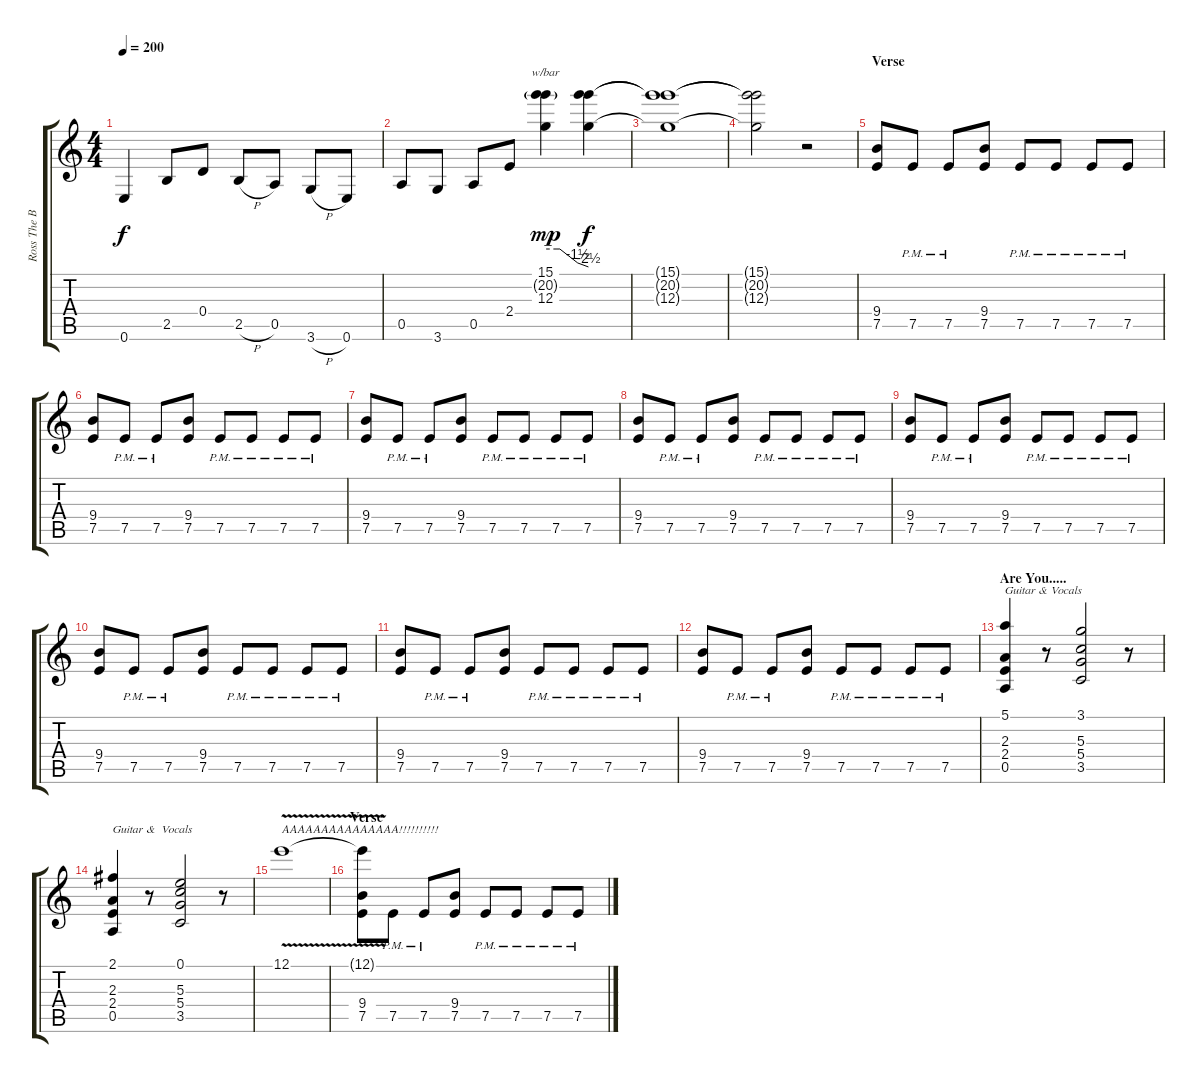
\track ("Ross The Boss" "Ross The B") {instrument distortionguitar}
\staff {score tabs}
\tuning (E4 B3 G3 D3 A2 E2) {hide}
\ts (4 4)
\tempo 200
\clef g2
\ks c
0.6.4{dy f} 2.5.8 0.4.8 2.5{h}.8 0.5.8 3.6{h}.8 0.6.8 |
0.5.8 3.6.8 0.5.8 2.4.8 (15.1 20.2{g} 12.3).4{tbe (custom default 0 0 16 0 20 0 45 -6 60 -10) dy mp} (15.1{t} 20.2{t} 12.3{t}).4{dy f} |
(15.1{t} 20.2{t} 12.3{t}).1 |
(15.1{t} 20.2{t} 12.3{t}).2 r.2 |
\section ("" "Verse")
(9.4 7.5).8 7.5{pm}.8 7.5{pm}.8 (9.4 7.5).8 7.5{pm}.8 7.5{pm}.8 7.5{pm}.8 7.5{pm}.8 |
(9.4 7.5).8 7.5{pm}.8 7.5{pm}.8 (9.4 7.5).8 7.5{pm}.8 7.5{pm}.8 7.5{pm}.8 7.5{pm}.8 |
(9.4 7.5).8 7.5{pm}.8 7.5{pm}.8 (9.4 7.5).8 7.5{pm}.8 7.5{pm}.8 7.5{pm}.8 7.5{pm}.8 |
(9.4 7.5).8 7.5{pm}.8 7.5{pm}.8 (9.4 7.5).8 7.5{pm}.8 7.5{pm}.8 7.5{pm}.8 7.5{pm}.8 |
(9.4 7.5).8 7.5{pm}.8 7.5{pm}.8 (9.4 7.5).8 7.5{pm}.8 7.5{pm}.8 7.5{pm}.8 7.5{pm}.8 |
(9.4 7.5).8 7.5{pm}.8 7.5{pm}.8 (9.4 7.5).8 7.5{pm}.8 7.5{pm}.8 7.5{pm}.8 7.5{pm}.8 |
(9.4 7.5).8 7.5{pm}.8 7.5{pm}.8 (9.4 7.5).8 7.5{pm}.8 7.5{pm}.8 7.5{pm}.8 7.5{pm}.8 |
(9.4 7.5).8 7.5{pm}.8 7.5{pm}.8 (9.4 7.5).8 7.5{pm}.8 7.5{pm}.8 7.5{pm}.8 7.5{pm}.8 |
\section ("" "Are You.....")
(5.1 2.3 2.4 0.5).4{txt "Guitar & Vocals"} r.8 (3.1 5.3 5.4 3.5).2 r.8 |
(2.1 2.3 2.4 0.5).4{txt "Guitar &  Vocals"} r.8 (0.1 5.3 5.4 3.5).2 r.8 |
12.1{v}.1{txt "AAAAAAAAAAAAAAA!!!!!!!!!!"} |
\section ("" "Verse")
(12.1{t} 9.4 7.5).8 7.5{pm}.8 7.5{pm}.8 (9.4 7.5).8 7.5{pm}.8 7.5{pm}.8 7.5{pm}.8 7.5{pm}.8
